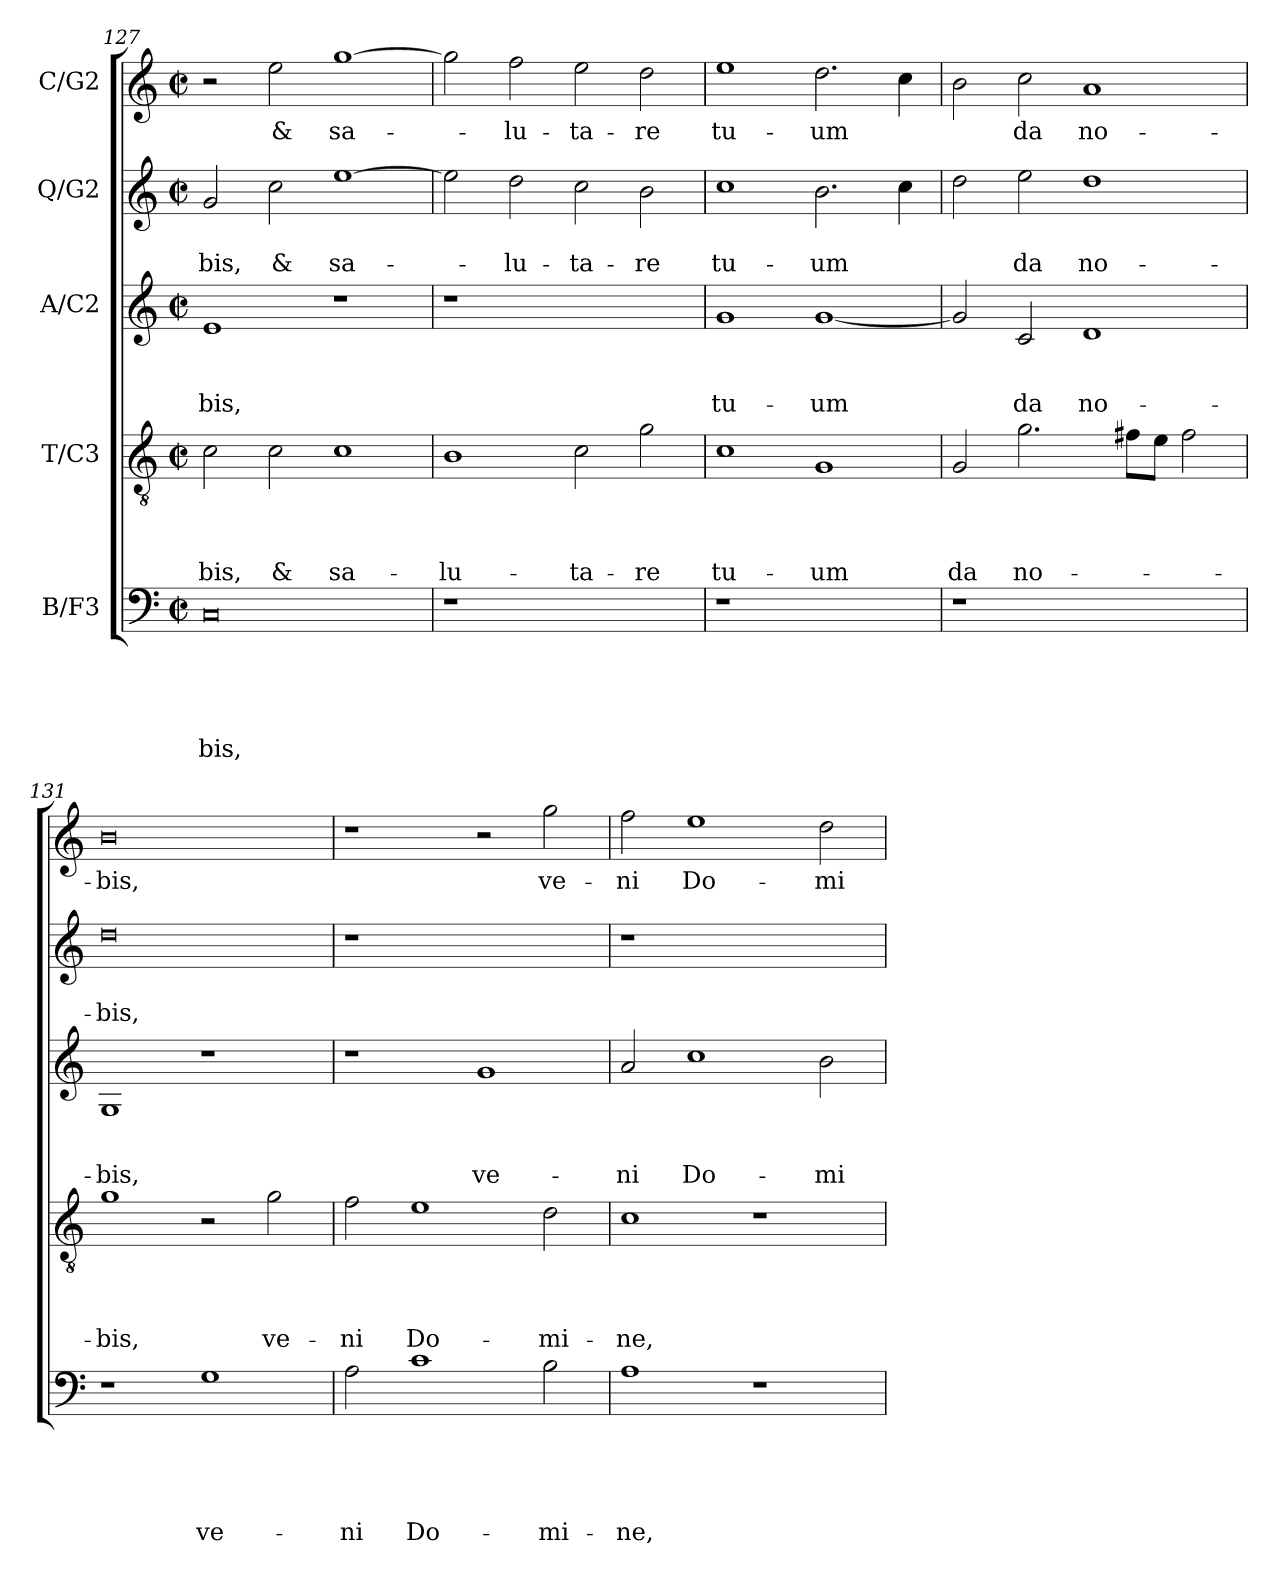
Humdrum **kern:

**kern	**text	**text	**text	**text	**text	**kern	**text	**text	**text	**text	**kern	**text	**text	**text	**kern	**text	**text	**kern	**text
*part5	*part5	*part5	*part5	*part5	*part5	*part4	*part4	*part4	*part4	*part4	*part3	*part3	*part3	*part3	*part2	*part2	*part2	*part1	*part1
*staff5	*staff5	*staff5	*staff5	*staff5	*staff5	*staff4	*staff4	*staff4	*staff4	*staff4	*staff3	*staff3	*staff3	*staff3	*staff2	*staff2	*staff2	*staff1	*staff1
*I"B/F3	*	*	*	*	*	*I"T/C3	*	*	*	*	*I"A/C2	*	*	*	*I"Q/G2	*	*	*I"C/G2	*
!!LO:LB:g=z
*clefF4	*	*	*	*	*	*clefGv2	*	*	*	*	*clefG2	*	*	*	*clefG2	*	*	*clefG2	*
*k[]	*	*	*	*	*	*k[]	*	*	*	*	*k[]	*	*	*	*k[]	*	*	*k[]	*
*C:	*	*	*	*	*	*C:	*	*	*	*	*C:	*	*	*	*C:	*	*	*C:	*
*M2/2	*	*	*	*	*	*M2/2	*	*	*	*	*M2/2	*	*	*	*M2/2	*	*	*M2/2	*
*met(c|)	*	*	*	*	*	*met(c|)	*	*	*	*	*met(c|)	*	*	*	*met(c|)	*	*	*met(c|)	*
=127	=127	=127	=127	=127	=127	=127	=127	=127	=127	=127	=127	=127	=127	=127	=127	=127	=127	=127	=127
!	!	!	!	!	!LO:LY:b	!	!	!	!	!LO:LY:b	!	!	!	!LO:LY:b	!	!	!LO:LY:b	!	!
0C	.	.	.	.	-bis,	2c\	.	.	.	-bis,	1e	.	.	-bis,	2g/	.	-bis,	2r	.
!	!	!	!	!	!	!	!	!	!	!LO:LY:b	!	!	!	!	!	!	!LO:LY:b	!	!LO:LY:b
.	.	.	.	.	.	2c\	.	.	.	&	.	.	.	.	2cc\	.	&	2ee\	&
!	!	!	!	!	!	!	!	!	!	!LO:LY:b	!	!	!	!	!	!	!LO:LY:b	!	!LO:LY:b
.	.	.	.	.	.	1c	.	.	.	sa-	1r	.	.	.	[1ee	.	sa-	[1gg	sa-
=128	=128	=128	=128	=128	=128	=128	=128	=128	=128	=128	=128	=128	=128	=128	=128	=128	=128	=128	=128
!	!	!	!	!	!	!	!	!	!	!LO:LY:b	!	!	!	!	!	!	!	!	!
1r	.	.	.	.	.	1B	.	.	.	-lu-	1r	.	.	.	2ee\]	.	.	2gg\]	.
!	!	!	!	!	!	!	!	!	!	!	!	!	!	!	!	!	!LO:LY:b	!	!LO:LY:b
.	.	.	.	.	.	.	.	.	.	.	.	.	.	.	2dd\	.	-lu-	2ff\	-lu-
!	!	!	!	!	!	!	!	!	!	!LO:LY:b	!	!	!	!	!	!	!LO:LY:b	!	!LO:LY:b
1ryy	.	.	.	.	.	2c\	.	.	.	-ta-	1ryy	.	.	.	2cc\	.	-ta-	2ee\	-ta-
!	!	!	!	!	!	!	!	!	!	!LO:LY:b	!	!	!	!	!	!	!LO:LY:b	!	!LO:LY:b
.	.	.	.	.	.	2g\	.	.	.	-re	.	.	.	.	2b\	.	-re	2dd\	-re
=129	=129	=129	=129	=129	=129	=129	=129	=129	=129	=129	=129	=129	=129	=129	=129	=129	=129	=129	=129
!	!	!	!	!	!	!	!	!	!	!LO:LY:b	!	!	!	!LO:LY:b	!	!	!LO:LY:b	!	!LO:LY:b
1r	.	.	.	.	.	1c	.	.	.	tu-	1g	.	.	tu-	1cc	.	tu-	1ee	tu-
!	!	!	!	!	!	!	!	!	!	!LO:LY:b	!	!	!	!LO:LY:b	!	!	!LO:LY:b	!	!LO:LY:b
1ryy	.	.	.	.	.	1G	.	.	.	-um	[1g	.	.	-um	2.b\	.	-um	2.dd\	-um
.	.	.	.	.	.	.	.	.	.	.	.	.	.	.	4cc\	.	.	4cc\	.
=130	=130	=130	=130	=130	=130	=130	=130	=130	=130	=130	=130	=130	=130	=130	=130	=130	=130	=130	=130
!	!	!	!	!	!	!	!	!	!	!LO:LY:b	!	!	!	!	!	!	!	!	!
1r	.	.	.	.	.	2G/	.	.	.	da	2g/]	.	.	.	2dd\	.	.	2b\	.
!	!	!	!	!	!	!	!	!	!	!LO:LY:b	!	!	!	!LO:LY:b	!	!	!LO:LY:b	!	!LO:LY:b
.	.	.	.	.	.	2.g\	.	.	.	no-	2c/	.	.	da	2ee\	.	da	2cc\	da
!	!	!	!	!	!	!	!	!	!	!	!	!	!	!LO:LY:b	!	!	!LO:LY:b	!	!LO:LY:b
1ryy	.	.	.	.	.	.	.	.	.	.	1d	.	.	no-	1dd	.	no-	1a	no-
.	.	.	.	.	.	8f#\L	.	.	.	.	.	.	.	.	.	.	.	.	.
.	.	.	.	.	.	8e\J	.	.	.	.	.	.	.	.	.	.	.	.	.
.	.	.	.	.	.	2f#\	.	.	.	.	.	.	.	.	.	.	.	.	.
=131	=131	=131	=131	=131	=131	=131	=131	=131	=131	=131	=131	=131	=131	=131	=131	=131	=131	=131	=131
!	!	!	!	!	!	!	!	!	!	!LO:LY:b	!	!	!	!LO:LY:b	!	!	!LO:LY:b	!	!LO:LY:b
1r	.	.	.	.	.	1g	.	.	.	-bis,	1G	.	.	-bis,	0dd	.	-bis,	0b	-bis,
!	!	!	!	!	!LO:LY:b	!	!	!	!	!	!	!	!	!	!	!	!	!	!
1G	.	.	.	.	ve-	2r	.	.	.	.	1r	.	.	.	.	.	.	.	.
!	!	!	!	!	!	!	!	!	!	!LO:LY:b	!	!	!	!	!	!	!	!	!
.	.	.	.	.	.	2g\	.	.	.	ve-	.	.	.	.	.	.	.	.	.
=132	=132	=132	=132	=132	=132	=132	=132	=132	=132	=132	=132	=132	=132	=132	=132	=132	=132	=132	=132
!	!	!	!	!	!LO:LY:b	!	!	!	!	!LO:LY:b	!	!	!	!	!	!	!	!	!
2A\	.	.	.	.	-ni	2f\	.	.	.	-ni	1r	.	.	.	1r	.	.	1r	.
!	!	!	!	!	!LO:LY:b	!	!	!	!	!LO:LY:b	!	!	!	!	!	!	!	!	!
1c	.	.	.	.	Do-	1e	.	.	.	Do-	.	.	.	.	.	.	.	.	.
!	!	!	!	!	!	!	!	!	!	!	!	!	!	!LO:LY:b	!	!	!	!	!
.	.	.	.	.	.	.	.	.	.	.	1g	.	.	ve-	1ryy	.	.	2r	.
!	!	!	!	!	!LO:LY:b	!	!	!	!	!LO:LY:b	!	!	!	!	!	!	!	!	!LO:LY:b
2B\	.	.	.	.	-mi-	2d\	.	.	.	-mi-	.	.	.	.	.	.	.	2gg\	ve-
!!LO:LB:g=z
=133	=133	=133	=133	=133	=133	=133	=133	=133	=133	=133	=133	=133	=133	=133	=133	=133	=133	=133	=133
!	!	!	!	!	!LO:LY:b	!	!	!	!	!LO:LY:b	!	!	!	!LO:LY:b	!	!	!	!	!LO:LY:b
1A	.	.	.	.	-ne,	1c	.	.	.	-ne,	2a/	.	.	-ni	1r	.	.	2ff\	-ni
!	!	!	!	!	!	!	!	!	!	!	!	!	!	!LO:LY:b	!	!	!	!	!LO:LY:b
.	.	.	.	.	.	.	.	.	.	.	1cc	.	.	Do-	.	.	.	1ee	Do-
1r	.	.	.	.	.	1r	.	.	.	.	.	.	.	.	1ryy	.	.	.	.
!	!	!	!	!	!	!	!	!	!	!	!	!	!	!LO:LY:b	!	!	!	!	!LO:LY:b
.	.	.	.	.	.	.	.	.	.	.	2b\	.	.	-mi-	.	.	.	2dd\	-mi-
=	=	=	=	=	=	=	=	=	=	=	=	=	=	=	=	=	=	=	=
*-	*-	*-	*-	*-	*-	*-	*-	*-	*-	*-	*-	*-	*-	*-	*-	*-	*-	*-	*-
